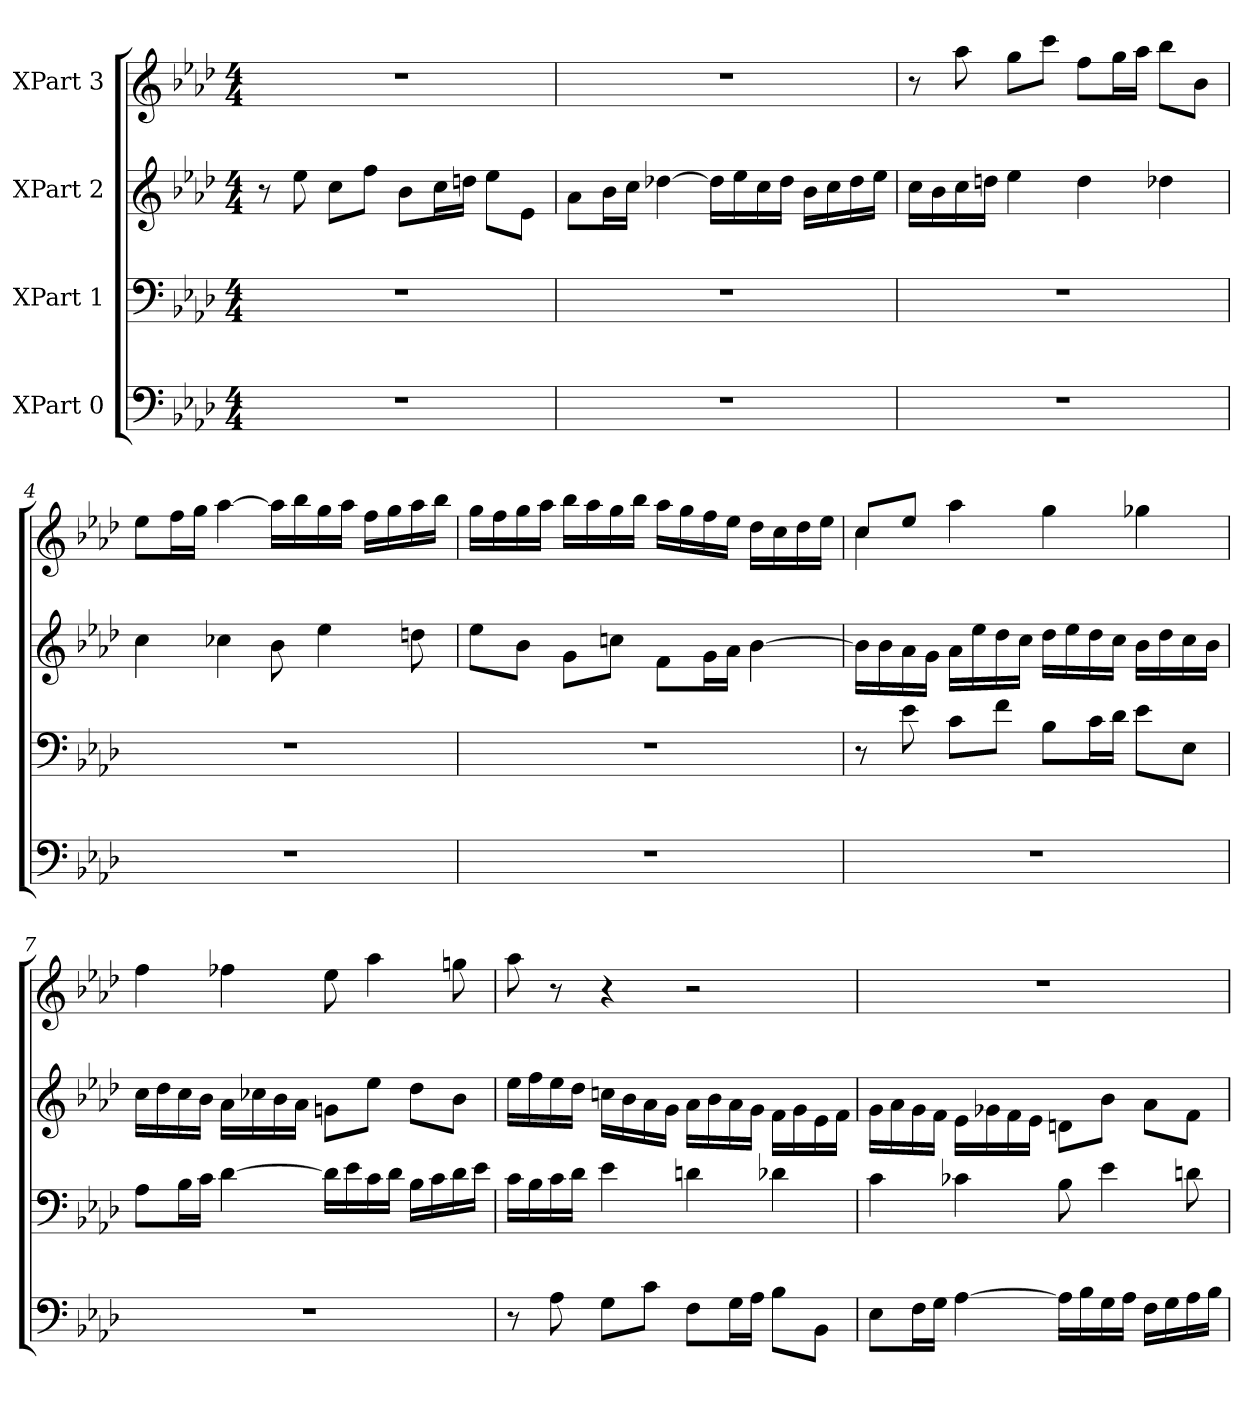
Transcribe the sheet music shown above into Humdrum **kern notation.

**kern	**kern	**kern	**kern
*part4	*part3	*part2	*part1
*staff4	*staff3	*staff2	*staff1
*I"XPart 0	*I"XPart 1	*I"XPart 2	*I"XPart 3
*clefF4	*clefF4	*clefG2	*clefG2
*k[b-e-a-d-]	*k[b-e-a-d-]	*k[b-e-a-d-]	*k[b-e-a-d-]
*M4/4	*M4/4	*M4/4	*M4/4
=1	=1	=1	=1
1r	1r	8r	1r
.	.	8ee-\	.
.	.	8cc\L	.
.	.	8ff\J	.
.	.	8b-\L	.
.	.	16cc\	.
.	.	16ddn\J	.
.	.	8ee-\L	.
.	.	8e-\J	.
=2	=2	=2	=2
1r	1r	8a-\L	1r
.	.	16b-\	.
.	.	16cc\J	.
.	.	[4dd-X\	.
.	.	16dd-\L]	.
.	.	16ee-\	.
.	.	16cc\	.
.	.	16dd-\J	.
.	.	16b-\L	.
.	.	16cc\	.
.	.	16dd-\	.
.	.	16ee-\J	.
=3	=3	=3	=3
1r	1r	16cc\L	8r
.	.	16b-\	.
.	.	16cc\	8aa-\
.	.	16ddn\J	.
.	.	4ee-\	8gg\L
.	.	.	8ccc\J
.	.	4dd\	8ff\L
.	.	.	16gg\
.	.	.	16aa-\J
.	.	4dd-X\	8bb-\L
.	.	.	8b-\J
=4	=4	=4	=4
1r	1r	4cc\	8ee-\L
.	.	.	16ff\
.	.	.	16gg\J
.	.	4cc-X\	[4aa-\
.	.	8b-\	16aa-\L]
.	.	.	16bb-\
.	.	4ee-\	16gg\
.	.	.	16aa-\J
.	.	.	16ff\L
.	.	.	16gg\
.	.	8ddn\	16aa-\
.	.	.	16bb-\J
=5	=5	=5	=5
1r	1r	8ee-\L	16gg\L
.	.	.	16ff\
.	.	8b-\J	16gg\
.	.	.	16aa-\J
.	.	8g\L	16bb-\L
.	.	.	16aa-\
.	.	8ccn\J	16gg\
.	.	.	16bb-\J
.	.	8f\L	16aa-\L
.	.	.	16gg\
.	.	16g\	16ff\
.	.	16a-\J	16ee-\J
.	.	[4b-\	16dd-\L
.	.	.	16cc\
.	.	.	16dd-\
.	.	.	16ee-\J
=6	=6	=6	=6
*	*	*	*^
1r	8r	16b-\L]	4cc\	8cc/L
.	.	16b-\	.	.
.	8e-\	16a-\	.	8ee-/J
.	.	16g\J	.	.
.	8c\L	16a-\L	4aa-\	2.ryy
.	.	16ee-\	.	.
.	8f\J	16dd-\	.	.
.	.	16cc\J	.	.
.	8B-\L	16dd-\L	4gg\	.
.	.	16ee-\	.	.
.	16c\	16dd-\	.	.
.	16d-\J	16cc\J	.	.
.	8e-\L	16b-\L	4gg-X\	.
.	.	16dd-\	.	.
.	8E-\J	16cc\	.	.
.	.	16b-\J	.	.
*	*	*	*v	*v
=7	=7	=7	=7
1r	8A-\L	16cc\L	4ff\
.	.	16dd-\	.
.	16B-\	16cc\	.
.	16c\J	16b-\J	.
.	[4d-\	16a-\L	4ff-X\
.	.	16cc-X\	.
.	.	16b-\	.
.	.	16a-\J	.
.	16d-\L]	8gn\L	8ee-\
.	16e-\	.	.
.	16c\	8ee-\J	4aa-\
.	16d-\J	.	.
.	16B-\L	8dd-\L	.
.	16c\	.	.
.	16d-\	8b-\J	8ggn\
.	16e-\J	.	.
=8	=8	=8	=8
8r	16c\L	16ee-\L	8aa-\
.	16B-\	16ff\	.
8A-\	16c\	16ee-\	8r
.	16d-\J	16dd-\J	.
8G\L	4e-\	16ccn\L	4r
.	.	16b-\	.
8c\J	.	16a-\	.
.	.	16g\J	.
8F\L	4dn\	16a-\L	2r
.	.	16b-\	.
16G\	.	16a-\	.
16A-\J	.	16g\J	.
8B-\L	4d-X\	16f\L	.
.	.	16g\	.
8BB-\J	.	16e-\	.
.	.	16f\J	.
=9	=9	=9	=9
8E-\L	4c\	16g\L	1r
.	.	16a-\	.
16F\	.	16g\	.
16G\J	.	16f\J	.
[4A-\	4c-X\	16e-\L	.
.	.	16g-X\	.
.	.	16f\	.
.	.	16e-\J	.
16A-\L]	8B-\	8dn\L	.
16B-\	.	.	.
16G\	4e-\	8b-\J	.
16A-\J	.	.	.
16F\L	.	8a-\L	.
16G\	.	.	.
16A-\	8dn\	8f\J	.
16B-\J	.	.	.
=	=	=	=
*-	*-	*-	*-
